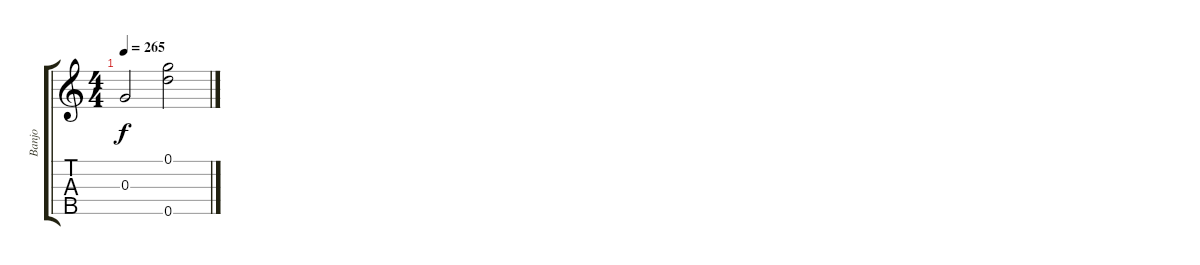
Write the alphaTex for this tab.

\track ("Banjo" "Banjo") {instrument banjo}
\staff {score tabs}
\tuning (D4 B3 G3 D3 G4) {hide}
\displaytranspose 12
\ts (4 4)
\tempo 265
\clef g2
\ks c
0.3.2{dy f} (0.1 0.5).2
